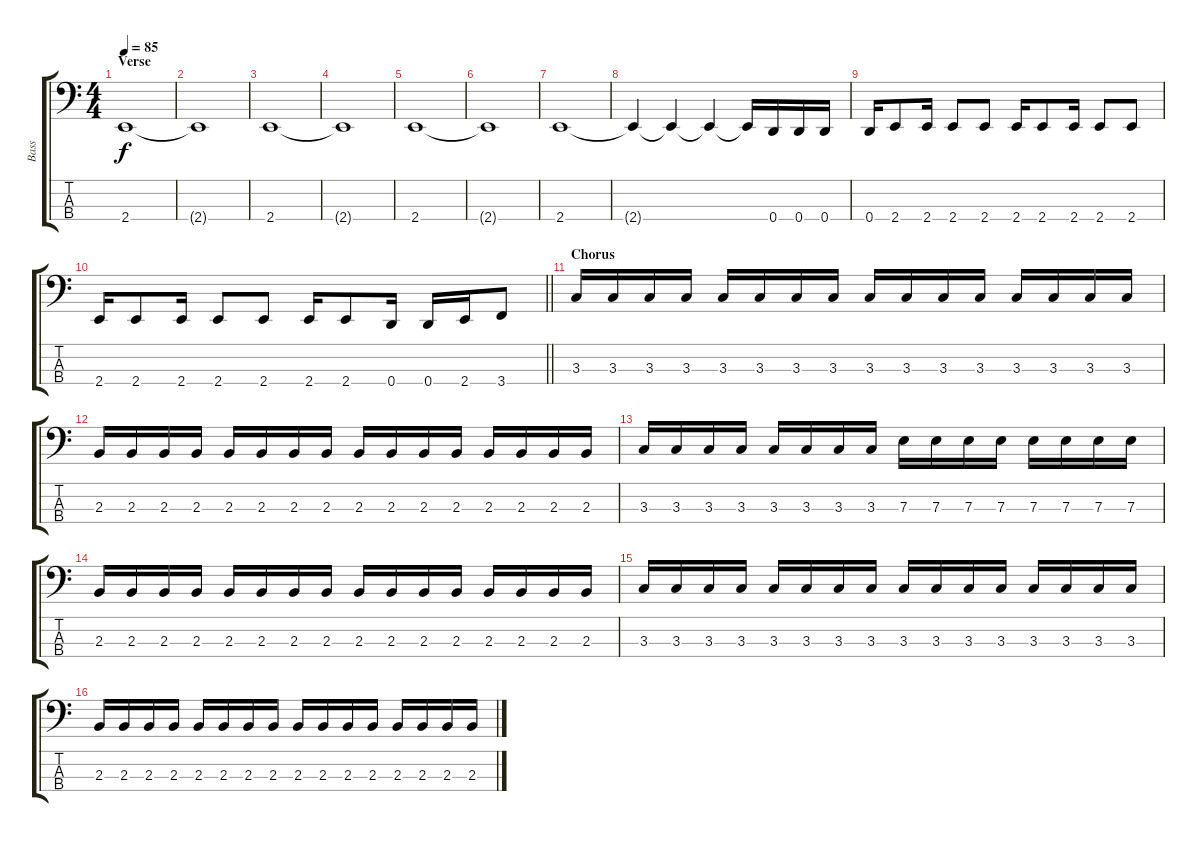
\track ("Bass" "Bass") {instrument electricbassfinger}
\staff {score tabs}
\tuning (G2 D2 A1 D1) {hide}
\ts (4 4)
\section ("" "Verse")
\tempo 85
\clef f4
\ks c
2.4.1{dy f} |
2.4{t}.1 |
2.4.1 |
2.4{t}.1 |
2.4.1 |
2.4{t}.1 |
2.4.1 |
2.4{t}.4 2.4{t}.4 2.4{t}.4 2.4{t}.16 0.4.16 0.4.16 0.4.16 |
0.4.16 2.4.8 2.4.16 2.4.8 2.4.8 2.4.16 2.4.8 2.4.16 2.4.8 2.4.8 |
\barLineRight lightlight
2.4.16 2.4.8 2.4.16 2.4.8 2.4.8 2.4.16 2.4.8 0.4.16 0.4.16 2.4.16 3.4.8 |
\section ("" "Chorus")
3.3.16 3.3.16 3.3.16 3.3.16 3.3.16 3.3.16 3.3.16 3.3.16 3.3.16 3.3.16 3.3.16 3.3.16 3.3.16 3.3.16 3.3.16 3.3.16 |
2.3.16 2.3.16 2.3.16 2.3.16 2.3.16 2.3.16 2.3.16 2.3.16 2.3.16 2.3.16 2.3.16 2.3.16 2.3.16 2.3.16 2.3.16 2.3.16 |
3.3.16 3.3.16 3.3.16 3.3.16 3.3.16 3.3.16 3.3.16 3.3.16 7.3.16 7.3.16 7.3.16 7.3.16 7.3.16 7.3.16 7.3.16 7.3.16 |
2.3.16 2.3.16 2.3.16 2.3.16 2.3.16 2.3.16 2.3.16 2.3.16 2.3.16 2.3.16 2.3.16 2.3.16 2.3.16 2.3.16 2.3.16 2.3.16 |
3.3.16 3.3.16 3.3.16 3.3.16 3.3.16 3.3.16 3.3.16 3.3.16 3.3.16 3.3.16 3.3.16 3.3.16 3.3.16 3.3.16 3.3.16 3.3.16 |
2.3.16 2.3.16 2.3.16 2.3.16 2.3.16 2.3.16 2.3.16 2.3.16 2.3.16 2.3.16 2.3.16 2.3.16 2.3.16 2.3.16 2.3.16 2.3.16
